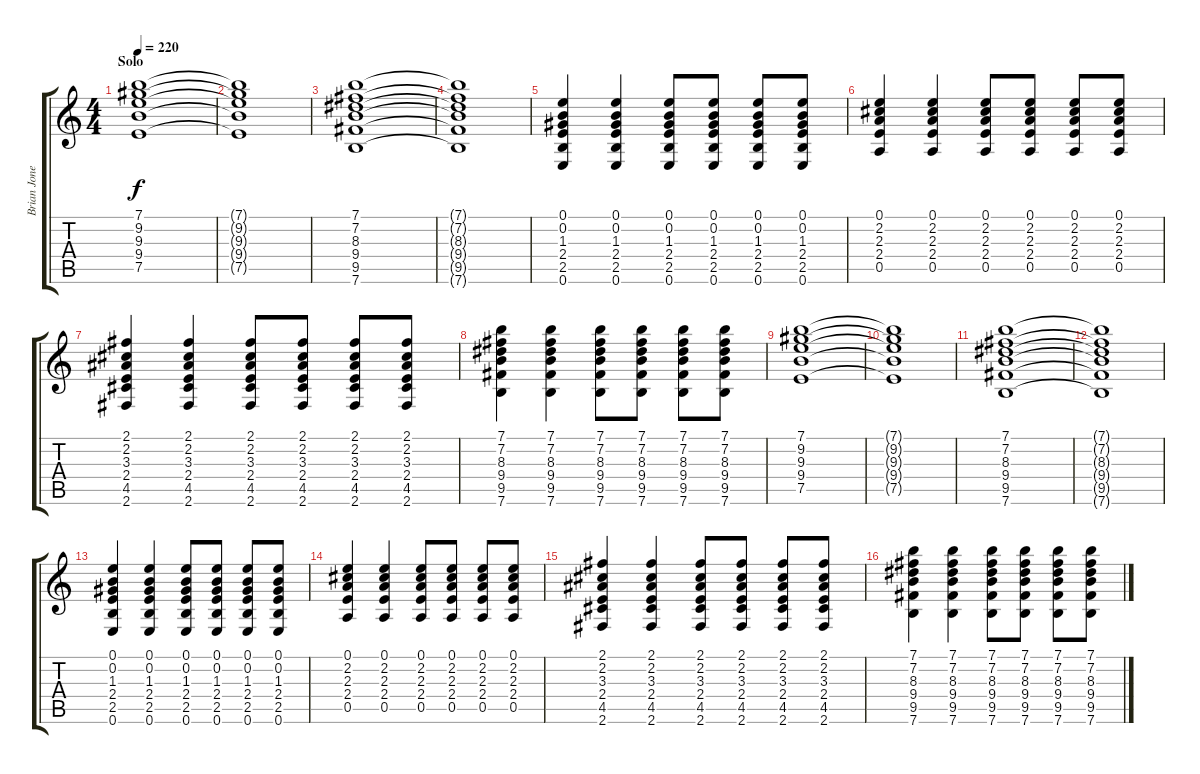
\track ("Brian Jones" "Brian Jone") {instrument electricguitarclean}
\staff {score tabs}
\tuning (E4 B3 G3 D3 A2 E2) {hide}
\ts (4 4)
\section ("" "Solo")
\tempo 220
\clef g2
\ks c
(7.1 9.2 9.3 9.4 7.5).1{dy f} |
(7.1{t} 9.2{t} 9.3{t} 9.4{t} 7.5{t}).1 |
(7.1 7.2 8.3 9.4 9.5 7.6).1 |
(7.1{t} 7.2{t} 8.3{t} 9.4{t} 9.5{t} 7.6{t}).1 |
(0.1 0.2 1.3 2.4 2.5 0.6).4 (0.1 0.2 1.3 2.4 2.5 0.6).4 (0.1 0.2 1.3 2.4 2.5 0.6).8 (0.1 0.2 1.3 2.4 2.5 0.6).8 (0.1 0.2 1.3 2.4 2.5 0.6).8 (0.1 0.2 1.3 2.4 2.5 0.6).8 |
(0.1 2.2 2.3 2.4 0.5).4 (0.1 2.2 2.3 2.4 0.5).4 (0.1 2.2 2.3 2.4 0.5).8 (0.1 2.2 2.3 2.4 0.5).8 (0.1 2.2 2.3 2.4 0.5).8 (0.1 2.2 2.3 2.4 0.5).8 |
(2.1 2.2 3.3 2.4 4.5 2.6).4 (2.1 2.2 3.3 2.4 4.5 2.6).4 (2.1 2.2 3.3 2.4 4.5 2.6).8 (2.1 2.2 3.3 2.4 4.5 2.6).8 (2.1 2.2 3.3 2.4 4.5 2.6).8 (2.1 2.2 3.3 2.4 4.5 2.6).8 |
(7.1 7.2 8.3 9.4 9.5 7.6).4 (7.1 7.2 8.3 9.4 9.5 7.6).4 (7.1 7.2 8.3 9.4 9.5 7.6).8 (7.1 7.2 8.3 9.4 9.5 7.6).8 (7.1 7.2 8.3 9.4 9.5 7.6).8 (7.1 7.2 8.3 9.4 9.5 7.6).8 |
(7.1 9.2 9.3 9.4 7.5).1 |
(7.1{t} 9.2{t} 9.3{t} 9.4{t} 7.5{t}).1 |
(7.1 7.2 8.3 9.4 9.5 7.6).1 |
(7.1{t} 7.2{t} 8.3{t} 9.4{t} 9.5{t} 7.6{t}).1 |
(0.1 0.2 1.3 2.4 2.5 0.6).4 (0.1 0.2 1.3 2.4 2.5 0.6).4 (0.1 0.2 1.3 2.4 2.5 0.6).8 (0.1 0.2 1.3 2.4 2.5 0.6).8 (0.1 0.2 1.3 2.4 2.5 0.6).8 (0.1 0.2 1.3 2.4 2.5 0.6).8 |
(0.1 2.2 2.3 2.4 0.5).4 (0.1 2.2 2.3 2.4 0.5).4 (0.1 2.2 2.3 2.4 0.5).8 (0.1 2.2 2.3 2.4 0.5).8 (0.1 2.2 2.3 2.4 0.5).8 (0.1 2.2 2.3 2.4 0.5).8 |
(2.1 2.2 3.3 2.4 4.5 2.6).4 (2.1 2.2 3.3 2.4 4.5 2.6).4 (2.1 2.2 3.3 2.4 4.5 2.6).8 (2.1 2.2 3.3 2.4 4.5 2.6).8 (2.1 2.2 3.3 2.4 4.5 2.6).8 (2.1 2.2 3.3 2.4 4.5 2.6).8 |
(7.1 7.2 8.3 9.4 9.5 7.6).4 (7.1 7.2 8.3 9.4 9.5 7.6).4 (7.1 7.2 8.3 9.4 9.5 7.6).8 (7.1 7.2 8.3 9.4 9.5 7.6).8 (7.1 7.2 8.3 9.4 9.5 7.6).8 (7.1 7.2 8.3 9.4 9.5 7.6).8
